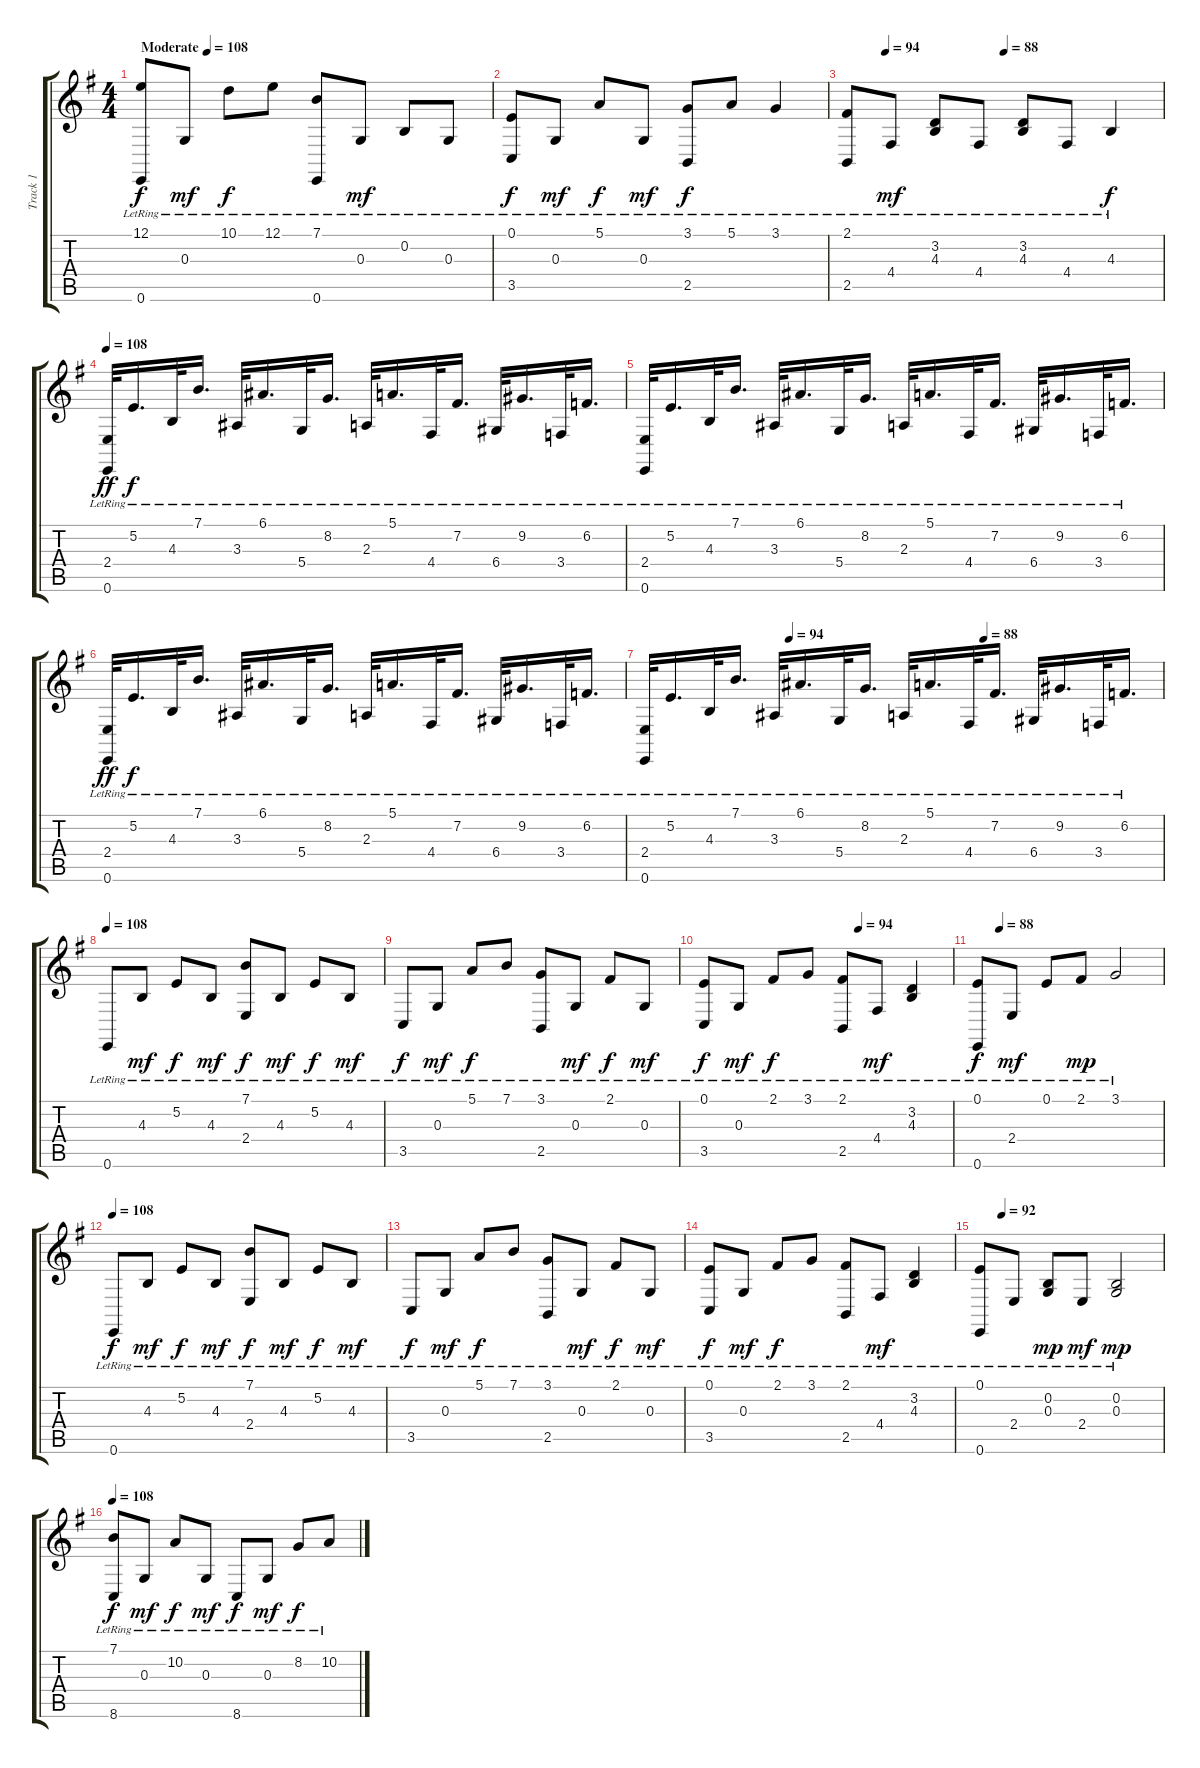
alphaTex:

\track ("Track 1" "Track 1") {instrument acousticgrandpiano}
\staff {score tabs}
\tuning (E4 B3 G3 D3 A2 E2) {hide}
\ts (4 4)
\tempo (108 "Moderate")
\clef g2
\ks g
(12.1{lr} 0.6{lr}).8{dy f instrument acousticgrandpiano} 0.3{lr}.8{dy mf} 10.1{lr}.8{dy f} 12.1{lr}.8 (7.1{lr} 0.6{lr}).8 0.3{lr}.8{dy mf} 0.2{lr}.8 0.3{lr}.8 |
(0.1{lr} 3.5{lr}).8{dy f} 0.3{lr}.8{dy mf} 5.1{lr}.8{dy f} 0.3{lr}.8{dy mf} (3.1{lr} 2.5{lr}).8{dy f} 5.1{lr}.8 3.1{lr}.4 |
\tempo (94 0.125)
\tempo (88 0.5)
(2.1{lr} 2.5{lr}).8 4.4{lr}.8{dy mf} (3.2{lr} 4.3{lr}).8 4.4{lr}.8 (3.2{lr} 4.3{lr}).8 4.4{lr}.8 4.3{lr}.4{dy f} |
\tempo 108
(2.4{lr} 0.6{lr}).32{dy ff} 5.2{lr}.16{d dy f} 4.3{lr}.32 7.1{lr}.16{d} 3.3{lr}.32 6.1{lr}.16{d} 5.4{lr}.32 8.2{lr}.16{d} 2.3{lr}.32 5.1{lr}.16{d} 4.4{lr}.32 7.2{lr}.16{d} 6.4{lr}.32 9.2{lr}.16{d} 3.4{lr}.32 6.2{lr}.16{d} |
(2.4{lr} 0.6{lr}).32 5.2{lr}.16{d} 4.3{lr}.32 7.1{lr}.16{d} 3.3{lr}.32 6.1{lr}.16{d} 5.4{lr}.32 8.2{lr}.16{d} 2.3{lr}.32 5.1{lr}.16{d} 4.4{lr}.32 7.2{lr}.16{d} 6.4{lr}.32 9.2{lr}.16{d} 3.4{lr}.32 6.2{lr}.16{d} |
(2.4{lr} 0.6{lr}).32{dy ff} 5.2{lr}.16{d dy f} 4.3{lr}.32 7.1{lr}.16{d} 3.3{lr}.32 6.1{lr}.16{d} 5.4{lr}.32 8.2{lr}.16{d} 2.3{lr}.32 5.1{lr}.16{d} 4.4{lr}.32 7.2{lr}.16{d} 6.4{lr}.32 9.2{lr}.16{d} 3.4{lr}.32 6.2{lr}.16{d} |
\tempo (94 0.28125)
\tempo (88 0.65625)
(2.4{lr} 0.6{lr}).32 5.2{lr}.16{d} 4.3{lr}.32 7.1{lr}.16{d} 3.3{lr}.32 6.1{lr}.16{d} 5.4{lr}.32 8.2{lr}.16{d} 2.3{lr}.32 5.1{lr}.16{d} 4.4{lr}.32 7.2{lr}.16{d} 6.4{lr}.32 9.2{lr}.16{d} 3.4{lr}.32 6.2{lr}.16{d} |
\tempo 108
0.6{lr}.8 4.3{lr}.8{dy mf} 5.2{lr}.8{dy f} 4.3{lr}.8{dy mf} (7.1{lr} 2.4{lr}).8{dy f} 4.3{lr}.8{dy mf} 5.2{lr}.8{dy f} 4.3{lr}.8{dy mf} |
3.5{lr}.8{dy f} 0.3{lr}.8{dy mf} 5.1{lr}.8{dy f} 7.1{lr}.8 (3.1{lr} 2.5{lr}).8 0.3{lr}.8{dy mf} 2.1{lr}.8{dy f} 0.3{lr}.8{dy mf} |
\tempo (94 0.625)
(0.1{lr} 3.5{lr}).8{dy f} 0.3{lr}.8{dy mf} 2.1{lr}.8{dy f} 3.1{lr}.8 (2.1{lr} 2.5{lr}).8 4.4{lr}.8{dy mf} (3.2{lr} 4.3{lr}).4 |
\tempo (88 0.125)
(0.1{lr} 0.6{lr}).8{dy f} 2.4{lr}.8{dy mf} 0.1{lr}.8 2.1{lr}.8{dy mp} 3.1{lr}.2 |
\tempo 108
0.6{lr}.8{dy f} 4.3{lr}.8{dy mf} 5.2{lr}.8{dy f} 4.3{lr}.8{dy mf} (7.1{lr} 2.4{lr}).8{dy f} 4.3{lr}.8{dy mf} 5.2{lr}.8{dy f} 4.3{lr}.8{dy mf} |
3.5{lr}.8{dy f} 0.3{lr}.8{dy mf} 5.1{lr}.8{dy f} 7.1{lr}.8 (3.1{lr} 2.5{lr}).8 0.3{lr}.8{dy mf} 2.1{lr}.8{dy f} 0.3{lr}.8{dy mf} |
(0.1{lr} 3.5{lr}).8{dy f} 0.3{lr}.8{dy mf} 2.1{lr}.8{dy f} 3.1{lr}.8 (2.1{lr} 2.5{lr}).8 4.4{lr}.8{dy mf} (3.2{lr} 4.3{lr}).4 |
\tempo (92 0.125)
(0.1{lr} 0.6{lr}).8 2.4{lr}.8 (0.2{lr} 0.3{lr}).8{dy mp} 2.4{lr}.8{dy mf} (0.2{lr} 0.3{lr}).2{dy mp} |
\tempo 108
(7.1{lr} 8.6{lr}).8{dy f} 0.3{lr}.8{dy mf} 10.2{lr}.8{dy f} 0.3{lr}.8{dy mf} 8.6{lr}.8{dy f} 0.3{lr}.8{dy mf} 8.2{lr}.8{dy f} 10.2{lr}.8
